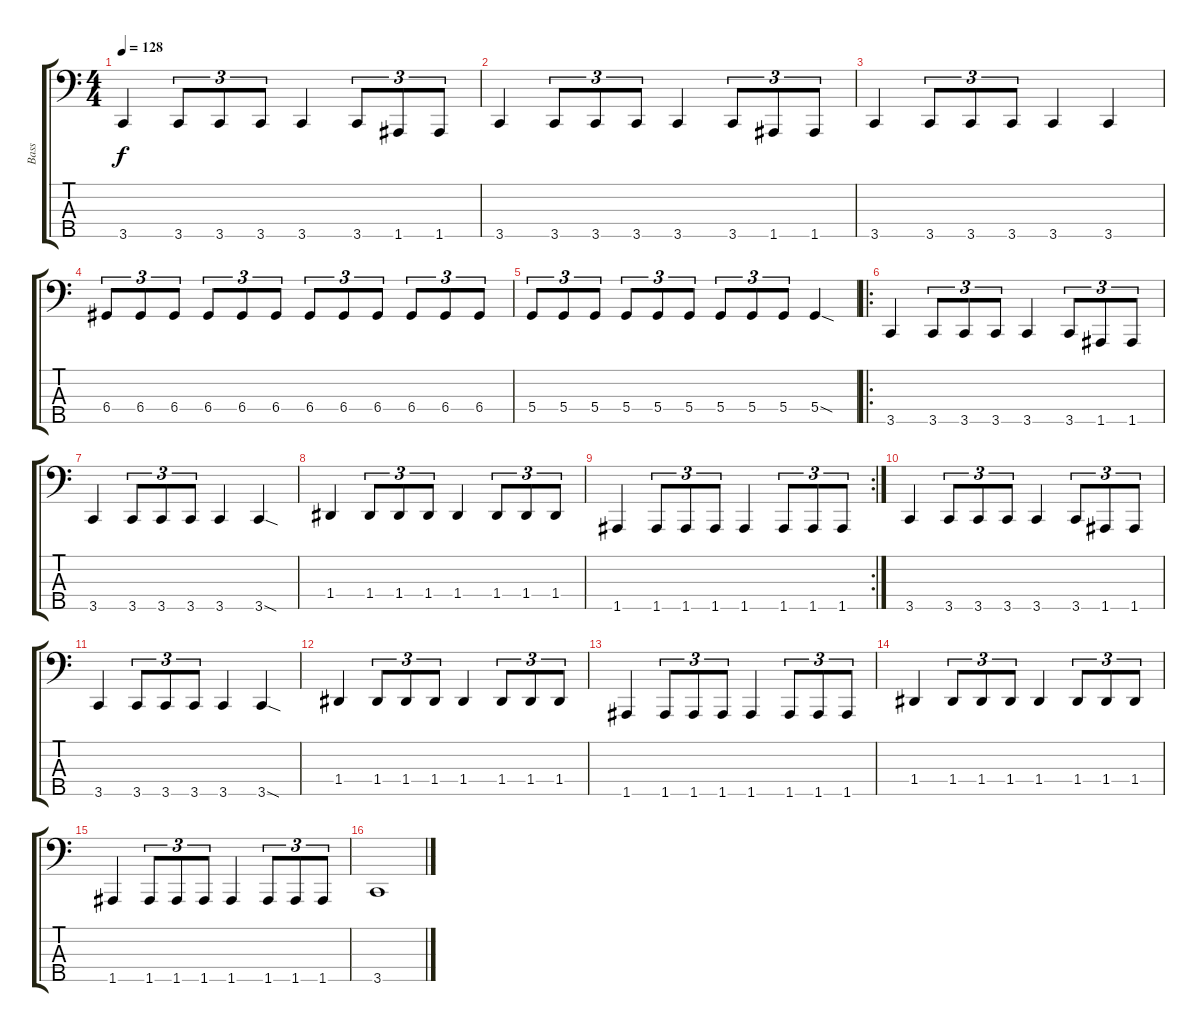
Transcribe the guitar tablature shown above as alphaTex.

\track ("Bass" "Bass") {instrument electricbasspick}
\staff {score tabs}
\tuning (F2 C2 G1 D1 A0) {hide}
\ts (4 4)
\tempo 128
\clef f4
\ks c
3.5.4{dy f} 3.5.8{tu (3 2)} 3.5.8{tu (3 2)} 3.5.8{tu (3 2)} 3.5.4 3.5.8{tu (3 2)} 1.5.8{tu (3 2)} 1.5.8{tu (3 2)} |
3.5.4 3.5.8{tu (3 2)} 3.5.8{tu (3 2)} 3.5.8{tu (3 2)} 3.5.4 3.5.8{tu (3 2)} 1.5.8{tu (3 2)} 1.5.8{tu (3 2)} |
3.5.4 3.5.8{tu (3 2)} 3.5.8{tu (3 2)} 3.5.8{tu (3 2)} 3.5.4 3.5.4 |
6.4.8{tu (3 2)} 6.4.8{tu (3 2)} 6.4.8{tu (3 2)} 6.4.8{tu (3 2)} 6.4.8{tu (3 2)} 6.4.8{tu (3 2)} 6.4.8{tu (3 2)} 6.4.8{tu (3 2)} 6.4.8{tu (3 2)} 6.4.8{tu (3 2)} 6.4.8{tu (3 2)} 6.4.8{tu (3 2)} |
5.4.8{tu (3 2)} 5.4.8{tu (3 2)} 5.4.8{tu (3 2)} 5.4.8{tu (3 2)} 5.4.8{tu (3 2)} 5.4.8{tu (3 2)} 5.4.8{tu (3 2)} 5.4.8{tu (3 2)} 5.4.8{tu (3 2)} 5.4{sod}.4 |
\ro
3.5.4 3.5.8{tu (3 2)} 3.5.8{tu (3 2)} 3.5.8{tu (3 2)} 3.5.4 3.5.8{tu (3 2)} 1.5.8{tu (3 2)} 1.5.8{tu (3 2)} |
3.5.4 3.5.8{tu (3 2)} 3.5.8{tu (3 2)} 3.5.8{tu (3 2)} 3.5.4 3.5{sod}.4 |
1.4.4 1.4.8{tu (3 2)} 1.4.8{tu (3 2)} 1.4.8{tu (3 2)} 1.4.4 1.4.8{tu (3 2)} 1.4.8{tu (3 2)} 1.4.8{tu (3 2)} |
\rc 2
1.5.4 1.5.8{tu (3 2)} 1.5.8{tu (3 2)} 1.5.8{tu (3 2)} 1.5.4 1.5.8{tu (3 2)} 1.5.8{tu (3 2)} 1.5.8{tu (3 2)} |
3.5.4 3.5.8{tu (3 2)} 3.5.8{tu (3 2)} 3.5.8{tu (3 2)} 3.5.4 3.5.8{tu (3 2)} 1.5.8{tu (3 2)} 1.5.8{tu (3 2)} |
3.5.4 3.5.8{tu (3 2)} 3.5.8{tu (3 2)} 3.5.8{tu (3 2)} 3.5.4 3.5{sod}.4 |
1.4.4 1.4.8{tu (3 2)} 1.4.8{tu (3 2)} 1.4.8{tu (3 2)} 1.4.4 1.4.8{tu (3 2)} 1.4.8{tu (3 2)} 1.4.8{tu (3 2)} |
1.5.4 1.5.8{tu (3 2)} 1.5.8{tu (3 2)} 1.5.8{tu (3 2)} 1.5.4 1.5.8{tu (3 2)} 1.5.8{tu (3 2)} 1.5.8{tu (3 2)} |
1.4.4 1.4.8{tu (3 2)} 1.4.8{tu (3 2)} 1.4.8{tu (3 2)} 1.4.4 1.4.8{tu (3 2)} 1.4.8{tu (3 2)} 1.4.8{tu (3 2)} |
1.5.4 1.5.8{tu (3 2)} 1.5.8{tu (3 2)} 1.5.8{tu (3 2)} 1.5.4 1.5.8{tu (3 2)} 1.5.8{tu (3 2)} 1.5.8{tu (3 2)} |
3.5.1
